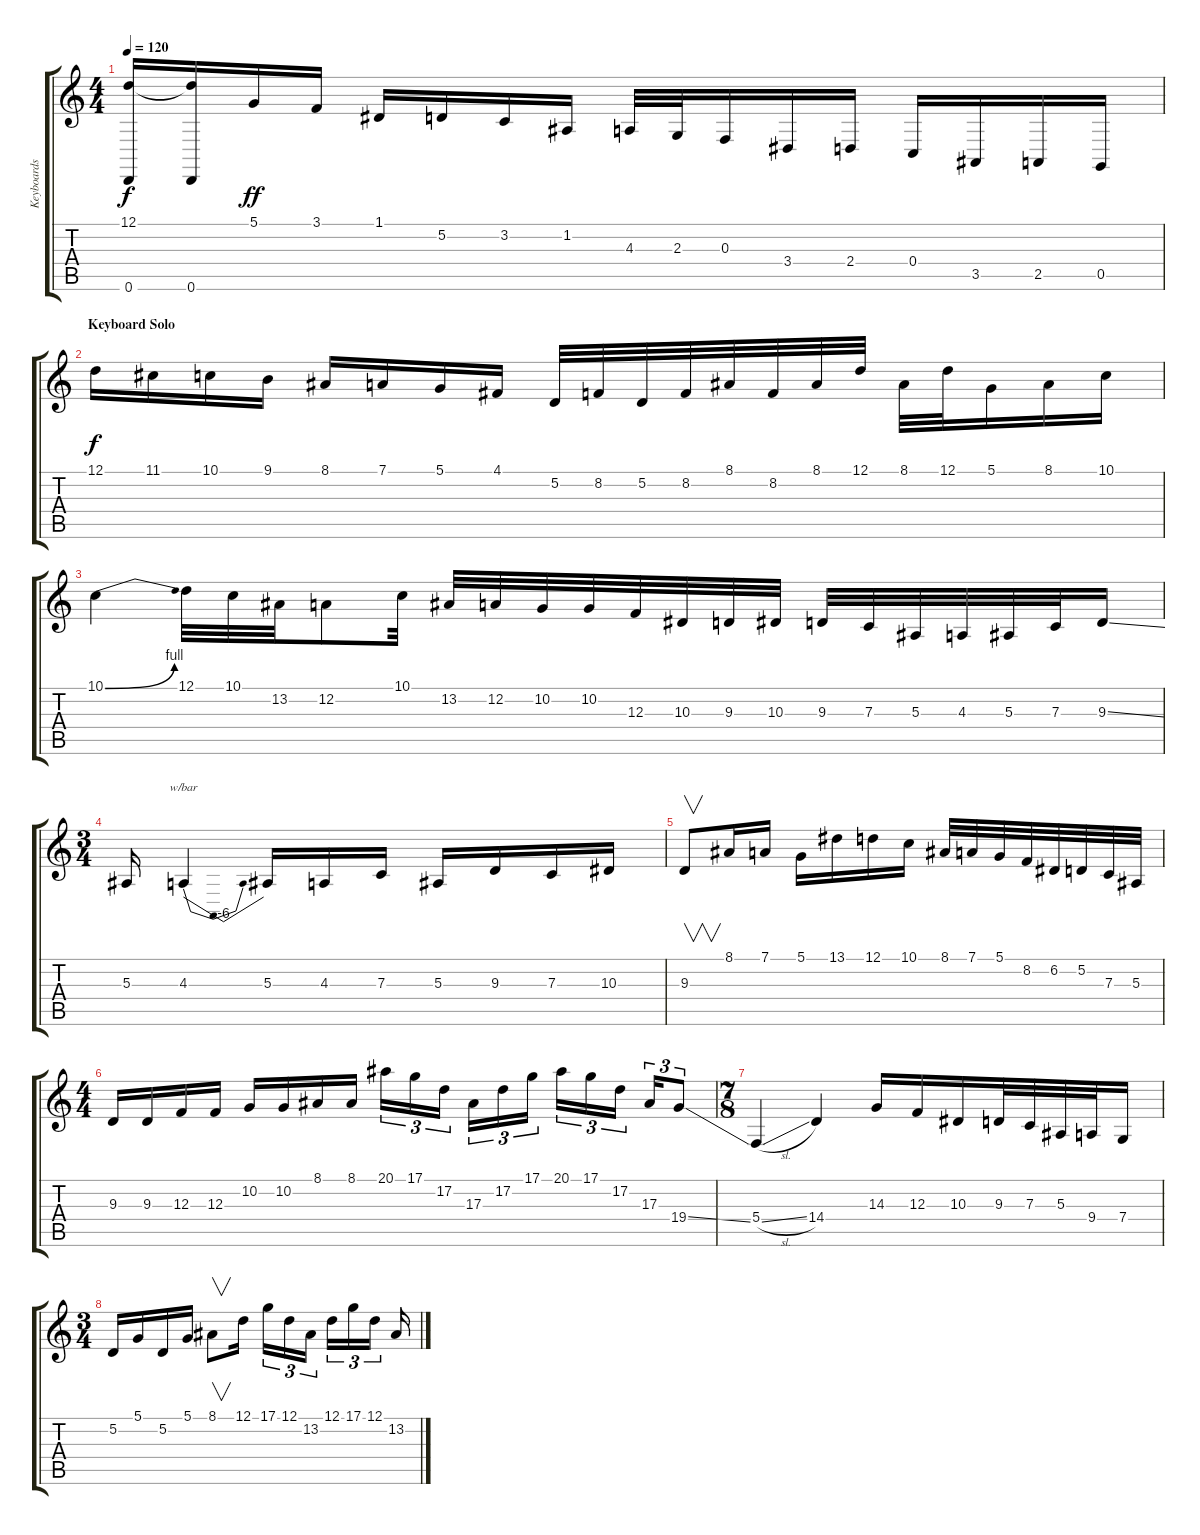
\track ("Keyboards" "Keyboards") {instrument stringensemble1}
\staff {score tabs}
\tuning (D4 A3 F3 C3 G2 D2) {hide}
\ts (4 4)
\tempo 120
\clef g2
\ks c
(12.1{t} 0.6).16{dy f} (12.1{t} 0.6).16 5.1.16{dy ff instrument overdrivenguitar} 3.1.16 1.1.16 5.2.16 3.2.16 1.2.16 4.3.32 2.3.32 0.3.16 3.4.16 2.4.16 0.4.16 3.5.16 2.5.16 0.5.16 |
\section ("" "Keyboard Solo")
12.1.16{dy f volume 12 instrument lead2sawtooth} 11.1.16 10.1.16 9.1.16 8.1.16 7.1.16 5.1.16 4.1.16 5.2.32 8.2.32 5.2.32 8.2.32 8.1.32 8.2.32 8.1.32 12.1.32 8.1.32 12.1.32 5.1.16 8.1.16 10.1.16 |
10.1{be (bend 0 0 60 4)}.4{volume 12 instrument lead2sawtooth} 12.1.32 10.1.32 13.2.32 12.2.8 10.1.32 13.2.32 12.2.32 10.2.32 10.2.32 12.3.32 10.3.32 9.3.32 10.3.32 9.3.32 7.3.32 5.3.32 4.3.32 5.3.32 7.3.32 9.3{ss}.16 |
\ts (3 4)
5.3.16 4.3.4{tbe (dip default 0 0 30 -24 60 0)} 5.3.16 4.3.16 7.3.16 5.3.16 9.3.16 7.3.16 10.3.16 |
9.3.8{v} 8.1.16 7.1.16 5.1.16 13.1.16 12.1.16 10.1.16 8.1.32 7.1.32 5.1.32 8.2.32 6.2.32 5.2.32 7.3.32 5.3.32 |
\ts (4 4)
9.3.16{volume 12 instrument lead2sawtooth} 9.3.16 12.3.16 12.3.16 10.2.16 10.2.16 8.1.16 8.1.16 20.1.16{tu (3 2)} 17.1.16{tu (3 2)} 17.2.16{tu (3 2)} 17.3.16{tu (3 2)} 17.2.16{tu (3 2)} 17.1.16{tu (3 2)} 20.1.16{tu (3 2)} 17.1.16{tu (3 2)} 17.2.16{tu (3 2)} 17.3.16{tu (3 2)} 19.4{ss}.8{tu (3 2)} |
\ts (7 8)
5.4{sl}.4{volume 12 instrument lead2sawtooth} 14.4.4 14.3.16 12.3.16 10.3.16 9.3.32 7.3.32 5.3.32 9.4.32 7.4.16 |
\ts (3 4)
5.2.16{volume 12 instrument lead2sawtooth} 5.1.16 5.2.16 5.1.16 8.1.8{v} 12.1.16 17.1.16{tu (3 2)} 12.1.16{tu (3 2)} 13.2.16{tu (3 2)} 12.1.16{tu (3 2)} 17.1.16{tu (3 2)} 12.1.16{tu (3 2)} 13.2.16
